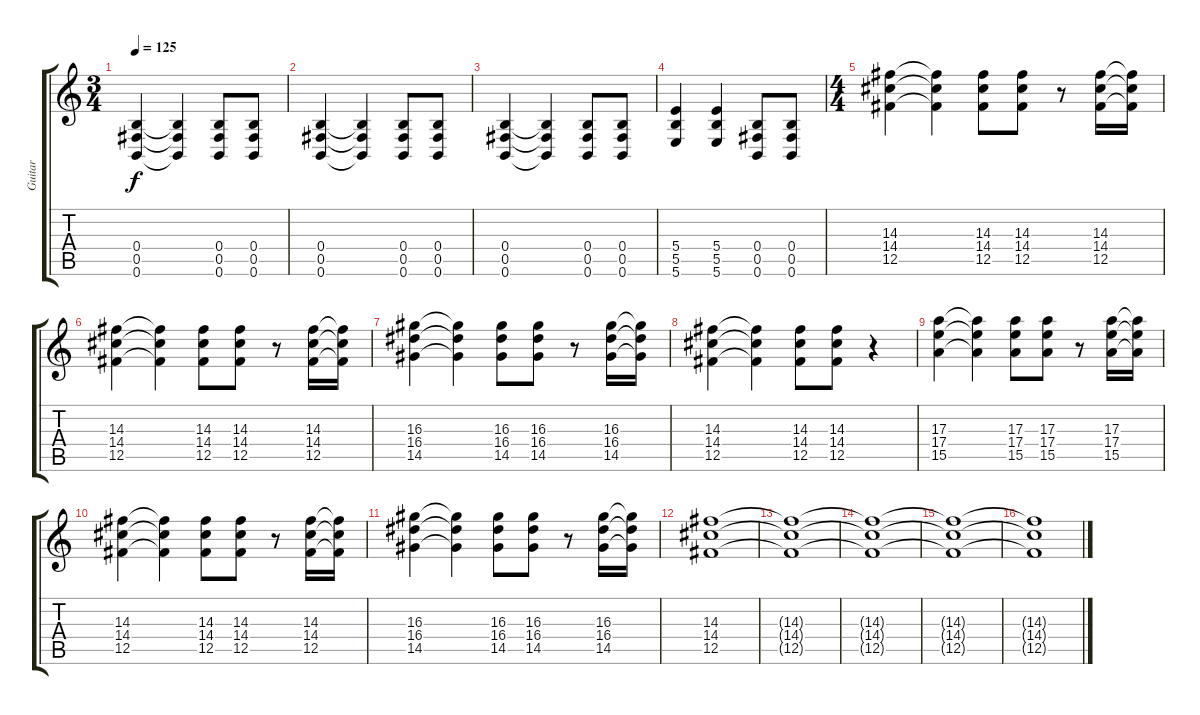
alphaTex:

\track ("Guitar" "Guitar") {instrument overdrivenguitar}
\staff {score tabs}
\tuning (Db4 Ab3 E3 B2 Gb2 B1) {hide}
\ts (3 4)
\section ("" "")
\tempo 125
\clef g2
\ks c
(0.4 0.5 0.6).4{dy f} (0.4{t} 0.5{t} 0.6{t}).4 (0.4 0.5 0.6).8 (0.4 0.5 0.6).8 |
(0.4 0.5 0.6).4 (0.4{t} 0.5{t} 0.6{t}).4 (0.4 0.5 0.6).8 (0.4 0.5 0.6).8 |
(0.4 0.5 0.6).4 (0.4{t} 0.5{t} 0.6{t}).4 (0.4 0.5 0.6).8 (0.4 0.5 0.6).8 |
(5.4 5.5 5.6).4 (5.4 5.5 5.6).4 (0.4 0.5 0.6).8 (0.4 0.5 0.6).8 |
\ts (4 4)
(14.3 14.4 12.5).4 (14.3{t} 14.4{t} 12.5{t}).4 (14.3 14.4 12.5).8 (14.3 14.4 12.5).8 r.8 (14.3 14.4 12.5).16 (14.3{t} 14.4{t} 12.5{t}).16 |
(14.3 14.4 12.5).4 (14.3{t} 14.4{t} 12.5{t}).4 (14.3 14.4 12.5).8 (14.3 14.4 12.5).8 r.8 (14.3 14.4 12.5).16 (14.3{t} 14.4{t} 12.5{t}).16 |
(16.3 16.4 14.5).4 (16.3{t} 16.4{t} 14.5{t}).4 (16.3 16.4 14.5).8 (16.3 16.4 14.5).8 r.8 (16.3 16.4 14.5).16 (16.3{t} 16.4{t} 14.5{t}).16 |
(14.3 14.4 12.5).4 (14.3{t} 14.4{t} 12.5{t}).4 (14.3 14.4 12.5).8 (14.3 14.4 12.5).8 r.4 |
(17.3 17.4 15.5).4 (17.3{t} 17.4{t} 15.5{t}).4 (17.3 17.4 15.5).8 (17.3 17.4 15.5).8 r.8 (17.3 17.4 15.5).16 (17.3{t} 17.4{t} 15.5{t}).16 |
(14.3 14.4 12.5).4 (14.3{t} 14.4{t} 12.5{t}).4 (14.3 14.4 12.5).8 (14.3 14.4 12.5).8 r.8 (14.3 14.4 12.5).16 (14.3{t} 14.4{t} 12.5{t}).16 |
(16.3 16.4 14.5).4 (16.3{t} 16.4{t} 14.5{t}).4 (16.3 16.4 14.5).8 (16.3 16.4 14.5).8 r.8 (16.3 16.4 14.5).16 (16.3{t} 16.4{t} 14.5{t}).16 |
(14.3 14.4 12.5).1 |
(14.3{t} 14.4{t} 12.5{t}).1 |
(14.3{t} 14.4{t} 12.5{t}).1 |
(14.3{t} 14.4{t} 12.5{t}).1 |
(14.3{t} 14.4{t} 12.5{t}).1
